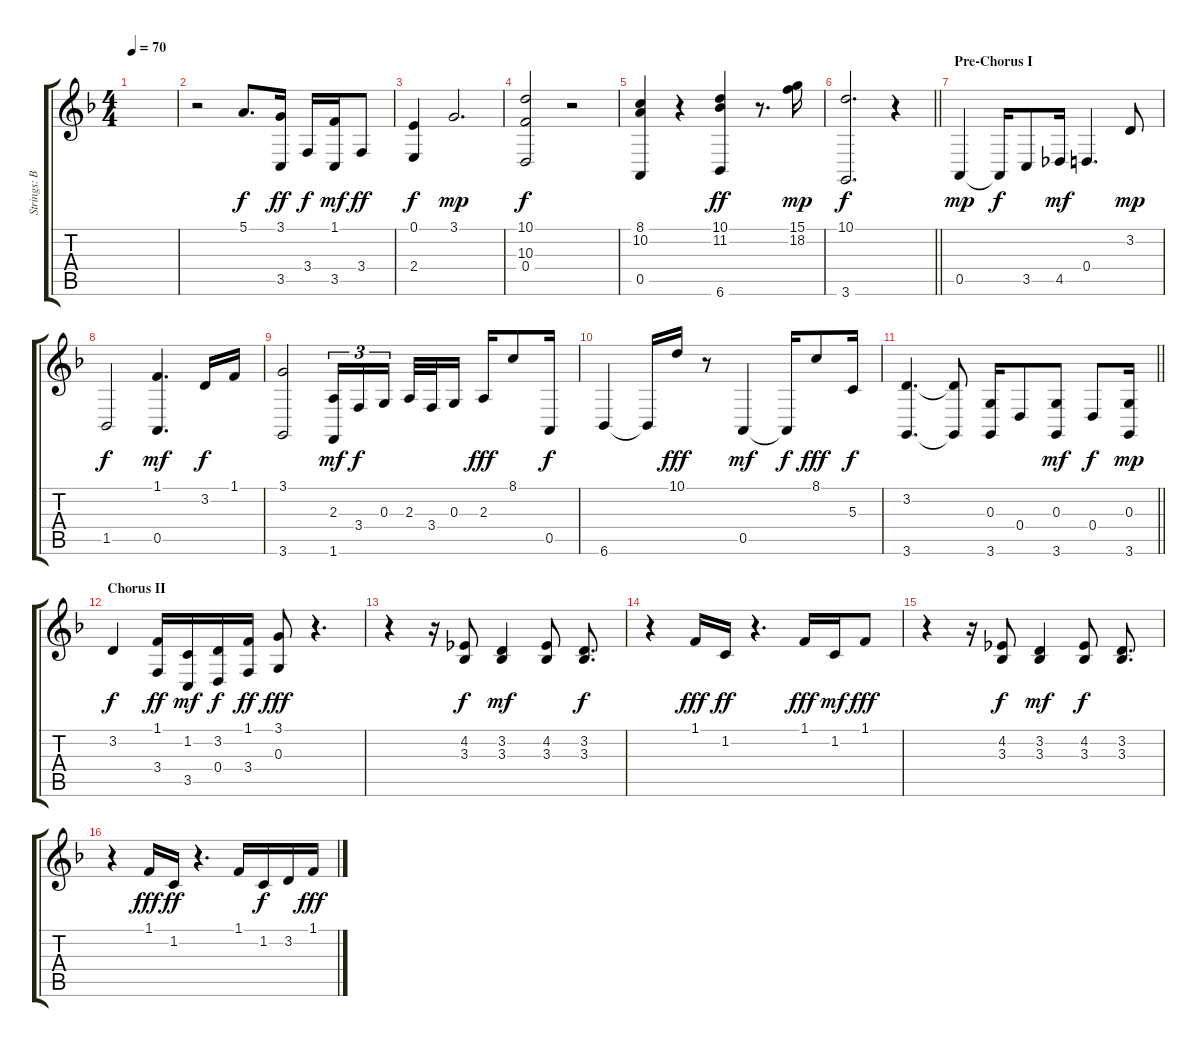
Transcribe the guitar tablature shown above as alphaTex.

\track ("Strings: Brian" "Strings: B") {instrument stringensemble1}
\staff {score tabs}
\tuning (E4 B3 G3 D3 A2 E2) {hide}
\ts (4 4)
\tempo 70
\clef g2
\ks f
|
r.2 5.1.8{d} (3.1 3.5).16{dy ff} 3.4.16{dy f} (1.1 3.5).16{dy mf} 3.4.8{dy ff} |
(0.1 2.4).4{dy f} 3.1.2{d dy mp} |
(10.1 10.3 0.4).2{dy f} r.2 |
(8.1 10.2 0.5).4 r.4 (10.1 11.2 6.6).4{dy ff} r.8{d} (15.1 18.2).16{dy mp} |
\barLineRight lightlight
(10.1 3.6).2{d dy f} r.4 |
\section ("" "Pre-Chorus I")
0.5.4{dy mp} 0.5{t}.16{dy f} 3.5.8 4.5.16{dy mf} 0.4.4{d} 3.2.8{dy mp} |
1.5.2{dy f} (1.1 0.5).4{d dy mf} 3.2.16{dy f} 1.1.16 |
(3.1 3.6).2 (2.3 1.6).16{tu (3 2) dy mf} 3.4.16{tu (3 2) dy f} 0.3.16{tu (3 2) beam splitsecondary} 2.3.32 3.4.32 0.3.16 2.3.16{dy fff} 8.1.8 0.5.16{dy f} |
6.6.4 6.6{t}.16 10.1.16{dy fff} r.8 0.5.4{dy mf} 0.5{t}.16{dy f} 8.1.8{dy fff} 5.3.16{dy f} |
\barLineRight lightlight
(3.2 3.6).4{d} (3.2{t} 3.6{t}).8 (0.3 3.6).16 0.4.8 (0.3 3.6).8{dy mf} 0.4.8{dy f} (0.3 3.6).16{dy mp} |
\section ("" "Chorus II")
3.2.4{dy f} (1.1 3.4).16{dy ff} (1.2 3.5).16{dy mf} (3.2 0.4).16{dy f} (1.1 3.4).16{dy ff} (3.1 0.3).8{dy fff} r.4{d} |
r.4 r.16 (4.2 3.3).8{dy f} (3.2 3.3).4{dy mf} (4.2 3.3).8 (3.2 3.3).8{d dy f} |
r.4 1.1.16{dy fff} 1.2.16{dy ff} r.4{d} 1.1.16{dy fff} 1.2.16{dy mf} 1.1.8{dy fff} |
r.4 r.16 (4.2 3.3).8{dy f} (3.2 3.3).4{dy mf} (4.2 3.3).8{dy f} (3.2 3.3).8{d} |
r.4 1.1.16{dy fff} 1.2.16{dy ff} r.4{d} 1.1.16 1.2.16{dy f} 3.2.16 1.1.16{dy fff}
